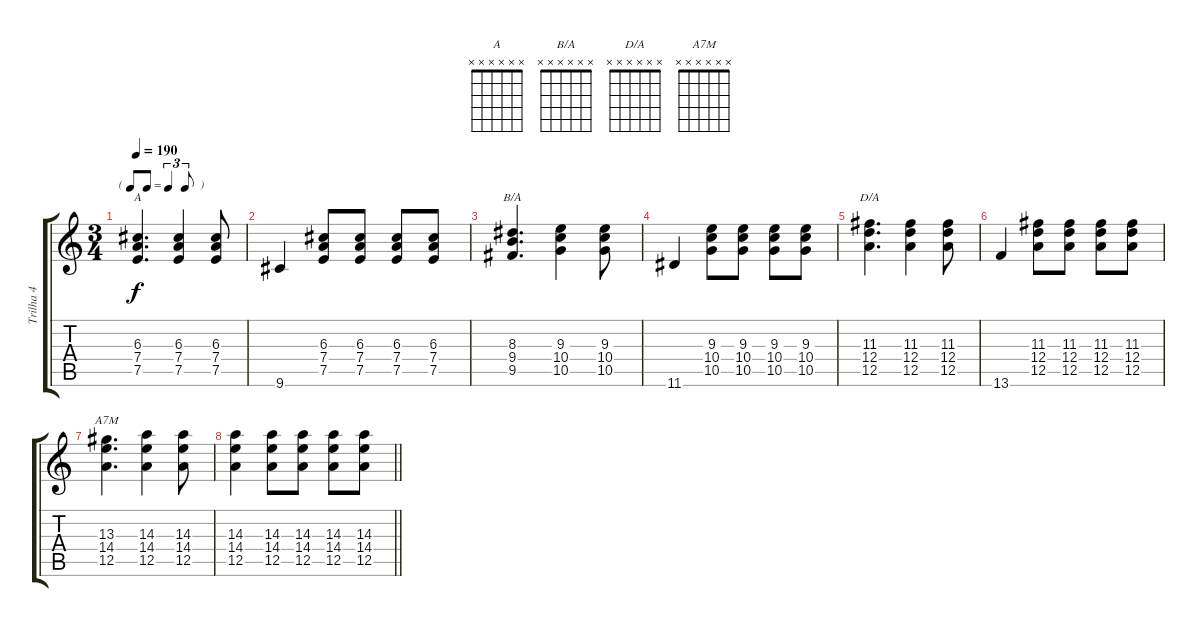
\track ("Trilha 4" "Trilha 4") {instrument acousticguitarnylon}
\staff {score tabs}
\tuning (E4 B3 G3 D3 A2 E2) {hide}
\chord ("A" x x x x x x) {firstfret 0}
\chord ("B/A" x x x x x x) {firstfret 0}
\chord ("D/A" x x x x x x) {firstfret 0}
\chord ("A7M" x x x x x x) {firstfret 0}
\ts (3 4)
\tf triplet8th
\tempo 190
\clef g2
\ks c
(6.3 7.4 7.5).4{d ch "A" dy f instrument acousticguitarnylon} (6.3 7.4 7.5).4 (6.3 7.4 7.5).8 |
9.6.4 (6.3 7.4 7.5).8 (6.3 7.4 7.5).8 (6.3 7.4 7.5).8 (6.3 7.4 7.5).8 |
(8.3 9.4 9.5).4{d ch "B/A"} (9.3 10.4 10.5).4 (9.3 10.4 10.5).8 |
11.6.4 (9.3 10.4 10.5).8 (9.3 10.4 10.5).8 (9.3 10.4 10.5).8 (9.3 10.4 10.5).8 |
(11.3 12.4 12.5).4{d ch "D/A"} (11.3 12.4 12.5).4 (11.3 12.4 12.5).8 |
13.6.4 (11.3 12.4 12.5).8 (11.3 12.4 12.5).8 (11.3 12.4 12.5).8 (11.3 12.4 12.5).8 |
(13.3 14.4 12.5).4{d ch "A7M"} (14.3 14.4 12.5).4 (14.3 14.4 12.5).8 |
\barLineRight lightlight
(14.3 14.4 12.5).4 (14.3 14.4 12.5).8 (14.3 14.4 12.5).8 (14.3 14.4 12.5).8 (14.3 14.4 12.5).8
